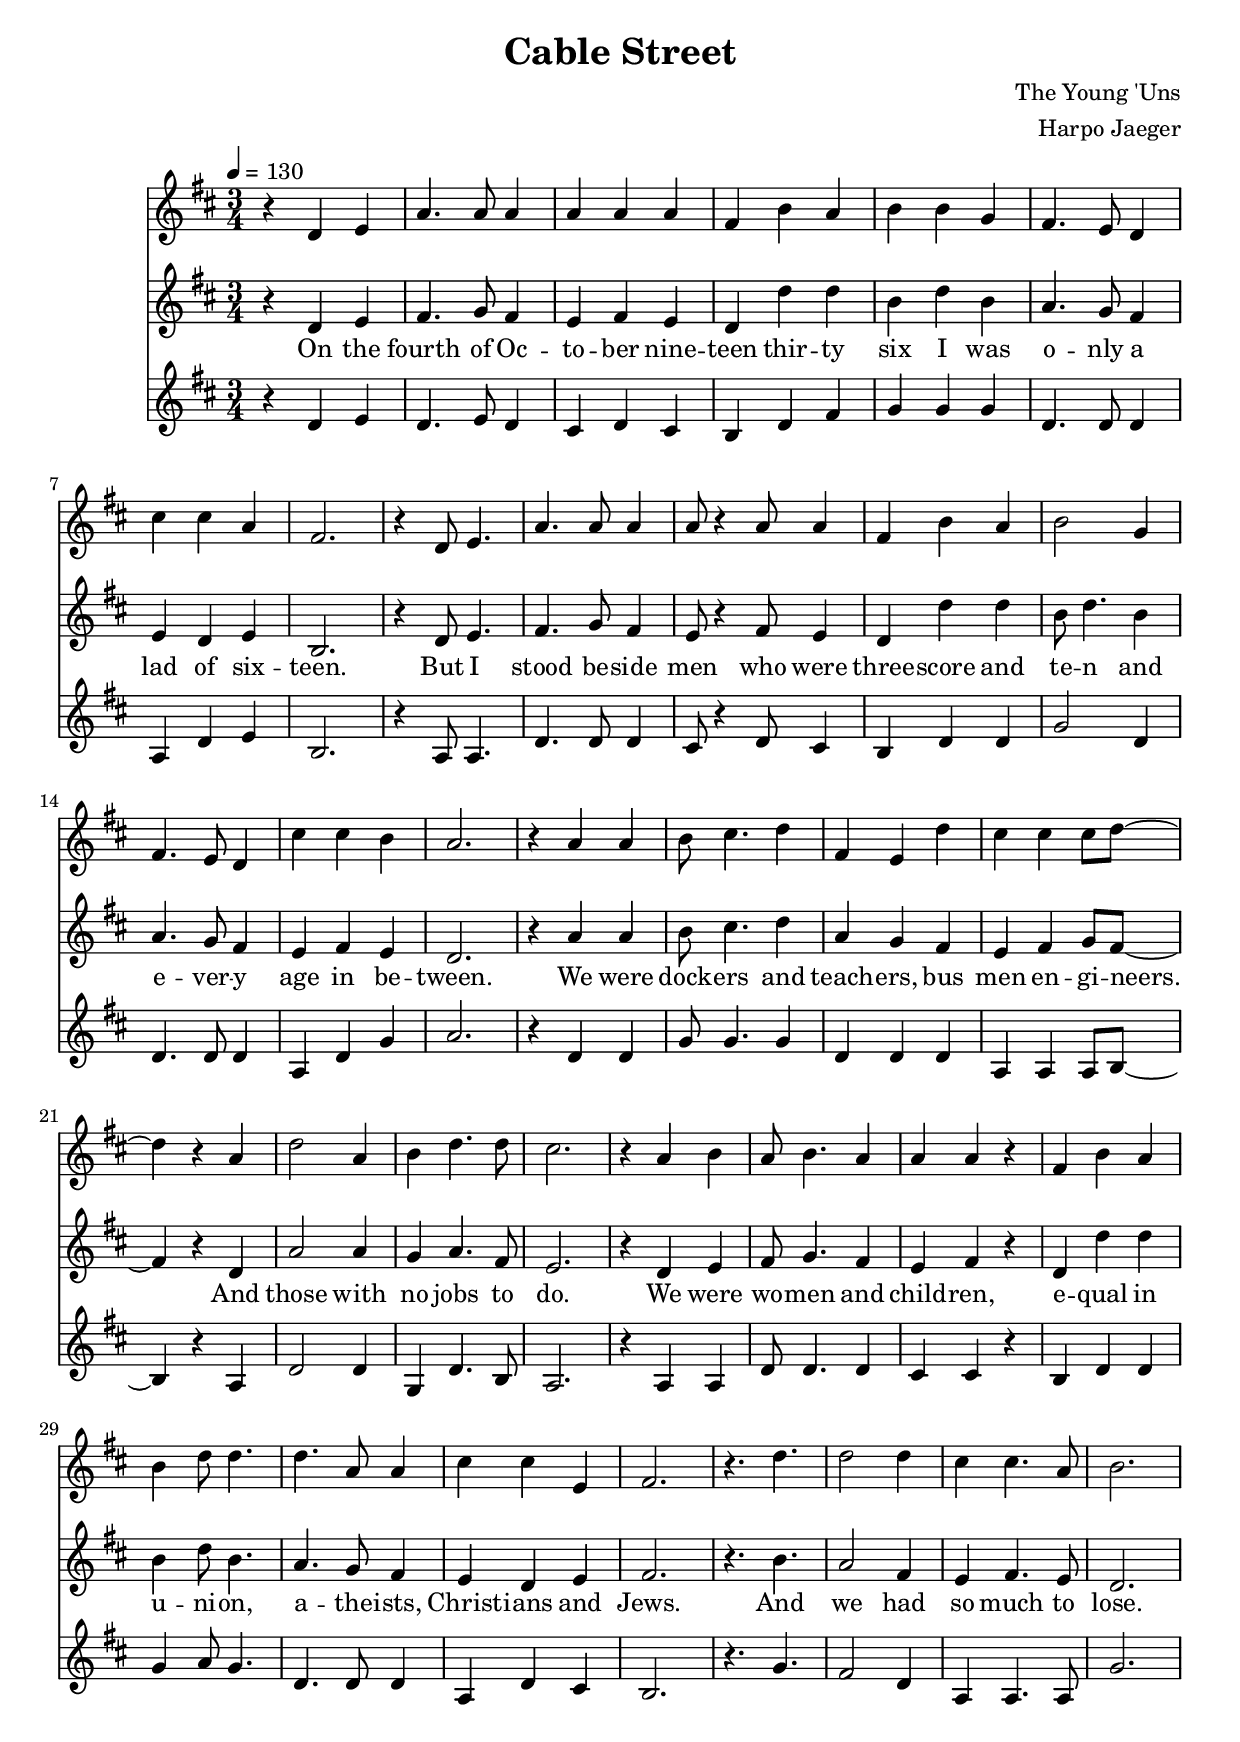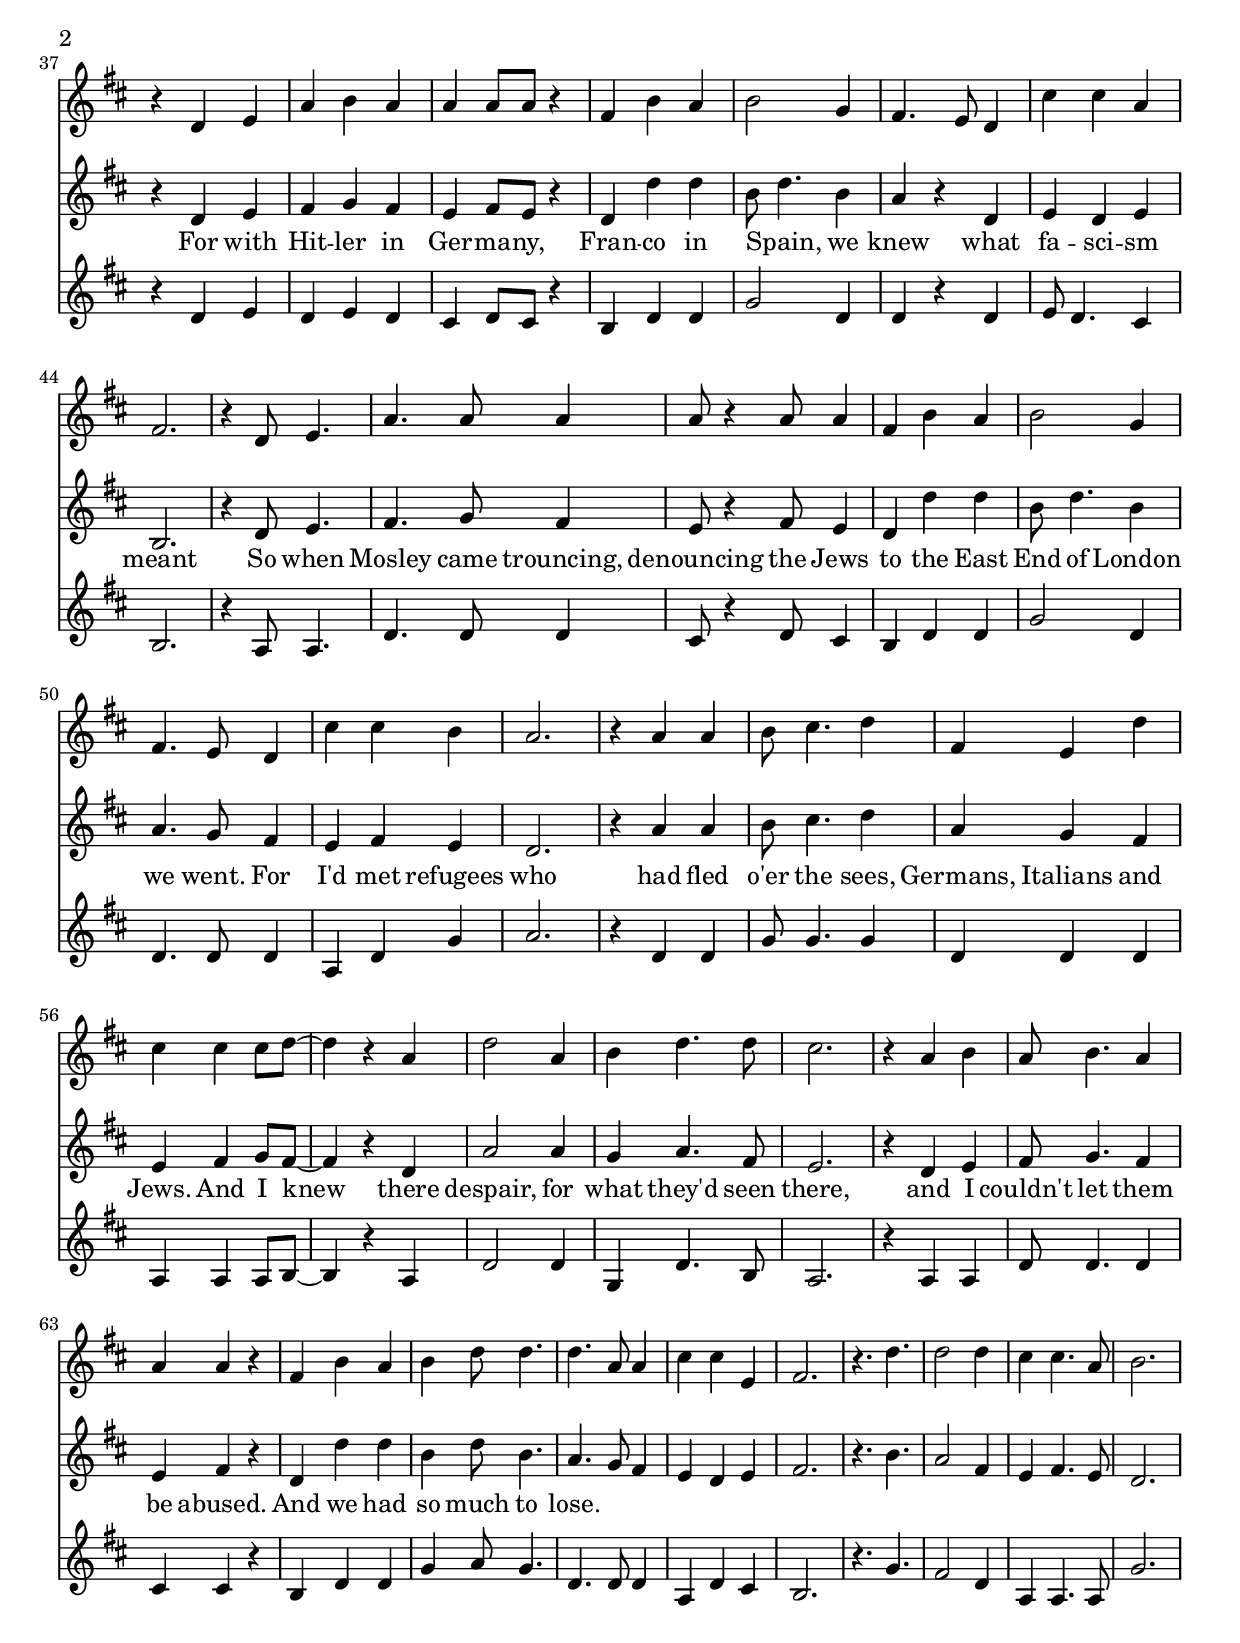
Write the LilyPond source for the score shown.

\version "2.18.2"
\header {
  title = "Cable Street"
  composer = "The Young 'Uns"
  arranger = "Harpo Jaeger"
}

verseone = \lyricmode {
  On the fourth of Oc -- to -- ber nine -- teen thir -- ty six I was o -- nly a lad of six -- teen. 
  But I stood be -- side men who were three -- score and te -- n and e -- ver -- y age in be -- tween.
  We were dock -- ers and teach -- ers, bus men en -- gi -- neers. And those with no jobs to do.
  We were wo -- men and child -- ren, e -- qual in u -- ni -- on, a -- the -- ists, Christ -- ians and Jews.
  And we had so much to lose.
}

versetwo = \lyricmode {
  For with Hit -- ler in Ger -- ma -- ny, Fran -- co in Spain, we knew what fa -- sci -- sm meant
  So when Mosley came trouncing, denouncing the Jews to the East End of London we went.
  For I'd met refugees who had fled o'er the sees, Germans, Italians and Jews.
  And I knew there despair, for what they'd seen there, and I couldn't let them be abused.
  And we had so much to lose.
}

\score {
<<
\relative c'
\new Voice = alto {
  \key d \major
  r4 d e a4. a8 a4 a a a fis b a b b g fis4. e8 d4 cis' cis a fis2.
  r4 d8 e4. a4. a8 a4 a8 r4 a8 a4 fis b a b2 g4 fis4. e8 d4 cis' cis b a2.
  r4 a a b8 cis4. d4 fis, e d' cis cis cis8 d~d4 r4 a d2 a4 b d4. d8 cis 2.
  r4 a4 b a8 b4. a4 a a r fis b a b d8 d4. d a8 a4 cis cis e, fis2.
  r4. d'4. d2 d4 cis4 cis4. a8 b2.

  r4 d, e a4 b a a a8 a r4 fis b a b2 g4 fis4. e8 d4 cis' cis a fis2.
  r4 d8 e4. a4. a8 a4 a8 r4 a8 a4 fis b a b2 g4 fis4. e8 d4 cis' cis b a2.
  r4 a a b8 cis4. d4 fis, e d' cis cis cis8 d~d4 r4 a d2 a4 b d4. d8 cis 2.
  r4 a4 b a8 b4. a4 a a r fis b a b d8 d4. d a8 a4 cis cis e, fis2.
  r4. d'4. d2 d4 cis4 cis4. a8 b2.
}
\relative c' 
\new Voice = "tenor" {
  \key d \major
  \tempo 4 = 130
  \time 3/4
  \relative c,
  r4 d e fis4. g8 fis4 e fis e d d' d b d b4 a4. g8 fis4 e d e b2.
  r4 d8 e4. fis4. g8 fis4 e8 r4 fis8 e4 d d' d b8 d4. b4 a4. g8 fis4 e fis e d2.
  r4 a'4 a b8 cis4. d4 a g fis e fis g8 fis8~fis4 r d a'2 a4 g a4. fis8 e2. 
  r4 d e fis8 g4. fis4 e fis r d d' d b4 d8 b4. a4. g8 fis4 e d e fis2.
  r4. b4. a2 fis4 e fis4. e8 d2.  

  r4 d e fis g fis e fis8 e r4 d d' d b8~d4. b4 a r d, e d e b2.
  r4 d8 e4. fis4. g8 fis4 e8 r4 fis8 e4 d d' d b8 d4. b4 a4. g8 fis4 e fis e d2.
  r4 a'4 a b8 cis4. d4 a g fis e fis g8 fis8~fis4 r d a'2 a4 g a4. fis8 e2. 
  r4 d e fis8 g4. fis4 e fis r d d' d b4 d8 b4. a4. g8 fis4 e d e fis2.
  r4. b4. a2 fis4 e fis4. e8 d2.
}
\new Lyrics \lyricsto "tenor" {
\verseone
\versetwo
}
\relative c'
\new Voice = bass {
  \key d \major
  r4 d e d4. e8 d4 cis d cis b d fis g g g d4. d8 d4 a4 d e b2.
  r4 a8 a4. d4. d8 d4 cis8 r4 d8 cis4 b d d g2 d4 d4. d8 d4 a d g a2.
  r4 d, d g8 g4. g4 d d d a a a8 b8~b4 r4 a d2 d4 g, d'4. b8 a2.
  r4 a a d8 d4. d4 cis cis r4 b d d g a8 g4. d4. d8 d4 a d cis b2.
  r4. g'4. fis2 d4 a a4. a8 g'2.

  r4 d e d e d cis d8 cis r4 b d d g2 d4 d r d e8 d4. cis4 b2.
  r4 a8 a4. d4. d8 d4 cis8 r4 d8 cis4 b d d g2 d4 d4. d8 d4 a d g a2.
  r4 d, d g8 g4. g4 d d d a a a8 b8~b4 r4 a d2 d4 g, d'4. b8 a2.
  r4 a a d8 d4. d4 cis cis r4 b d d g a8 g4. d4. d8 d4 a d cis b2.
  r4. g'4. fis2 d4 a a4. a8 g'2.
}
>>
\layout { }
\midi { }
}

